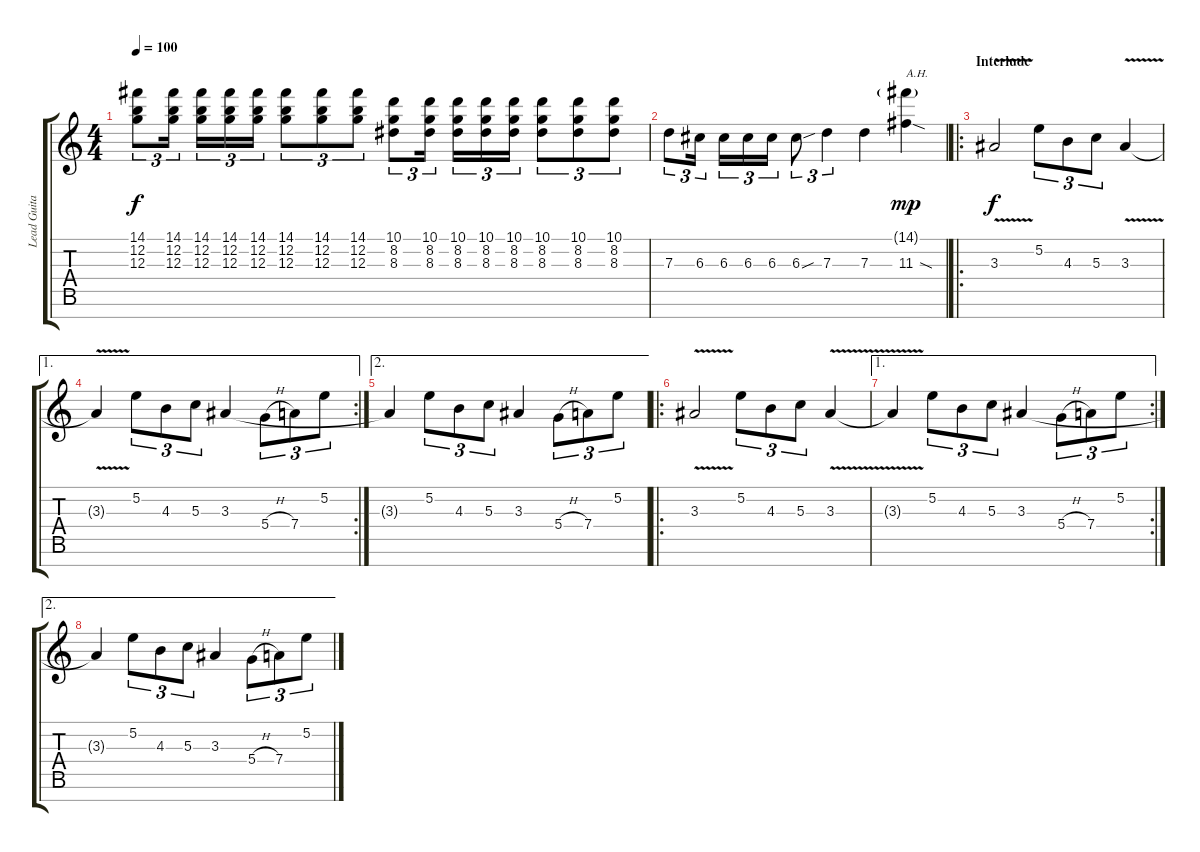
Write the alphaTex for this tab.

\track ("Lead Guitar" "Lead Guita") {instrument overdrivenguitar}
\staff {score tabs}
\tuning (E4 B3 G3 D3 A2 E2 B1) {hide}
\ts (4 4)
\tempo 100
\clef g2
\ks c
(14.1 12.2 12.3).8{tu (3 2) dy f} (14.1 12.2 12.3).16{tu (3 2)} (14.1 12.2 12.3).16{tu (3 2)} (14.1 12.2 12.3).16{tu (3 2)} (14.1 12.2 12.3).16{tu (3 2)} (14.1 12.2 12.3).8{tu (3 2)} (14.1 12.2 12.3).8{tu (3 2)} (14.1 12.2 12.3).8{tu (3 2)} (10.1 8.2 8.3).8{tu (3 2)} (10.1 8.2 8.3).16{tu (3 2)} (10.1 8.2 8.3).16{tu (3 2)} (10.1 8.2 8.3).16{tu (3 2)} (10.1 8.2 8.3).16{tu (3 2)} (10.1 8.2 8.3).8{tu (3 2)} (10.1 8.2 8.3).8{tu (3 2)} (10.1 8.2 8.3).8{tu (3 2)} |
7.3.8{tu (3 2)} 6.3.16{tu (3 2)} 6.3.16{tu (3 2)} 6.3.16{tu (3 2)} 6.3.16{tu (3 2)} 6.3{sou}.8{tu (3 2)} 7.3.4{tu (3 2)} 7.3.4 (14.1{g} 11.3{sod}).4{txt "A.H." dy mp} |
\ro
\section ("" "Interlude")
3.3{v}.2{dy f} 5.2.8{tu (3 2)} 4.3.8{tu (3 2)} 5.3.8{tu (3 2)} 3.3{v}.4 |
\ae 1
\rc 2
3.3{t}.4 5.2.8{tu (3 2)} 4.3.8{tu (3 2)} 5.3.8{tu (3 2)} 3.3.4 5.4{h}.8{tu (3 2)} 7.4.8{tu (3 2)} 5.2.8{tu (3 2)} |
\ae 2
3.3{t}.4 5.2.8{tu (3 2)} 4.3.8{tu (3 2)} 5.3.8{tu (3 2)} 3.3.4 5.4{h}.8{tu (3 2)} 7.4.8{tu (3 2)} 5.2.8{tu (3 2)} |
\ro
3.3{v}.2 5.2.8{tu (3 2)} 4.3.8{tu (3 2)} 5.3.8{tu (3 2)} 3.3{v}.4 |
\ae 1
\rc 2
3.3{t}.4 5.2.8{tu (3 2)} 4.3.8{tu (3 2)} 5.3.8{tu (3 2)} 3.3.4 5.4{h}.8{tu (3 2)} 7.4.8{tu (3 2)} 5.2.8{tu (3 2)} |
\ae 2
3.3{t}.4 5.2.8{tu (3 2)} 4.3.8{tu (3 2)} 5.3.8{tu (3 2)} 3.3.4 5.4{h}.8{tu (3 2)} 7.4.8{tu (3 2)} 5.2.8{tu (3 2)}
